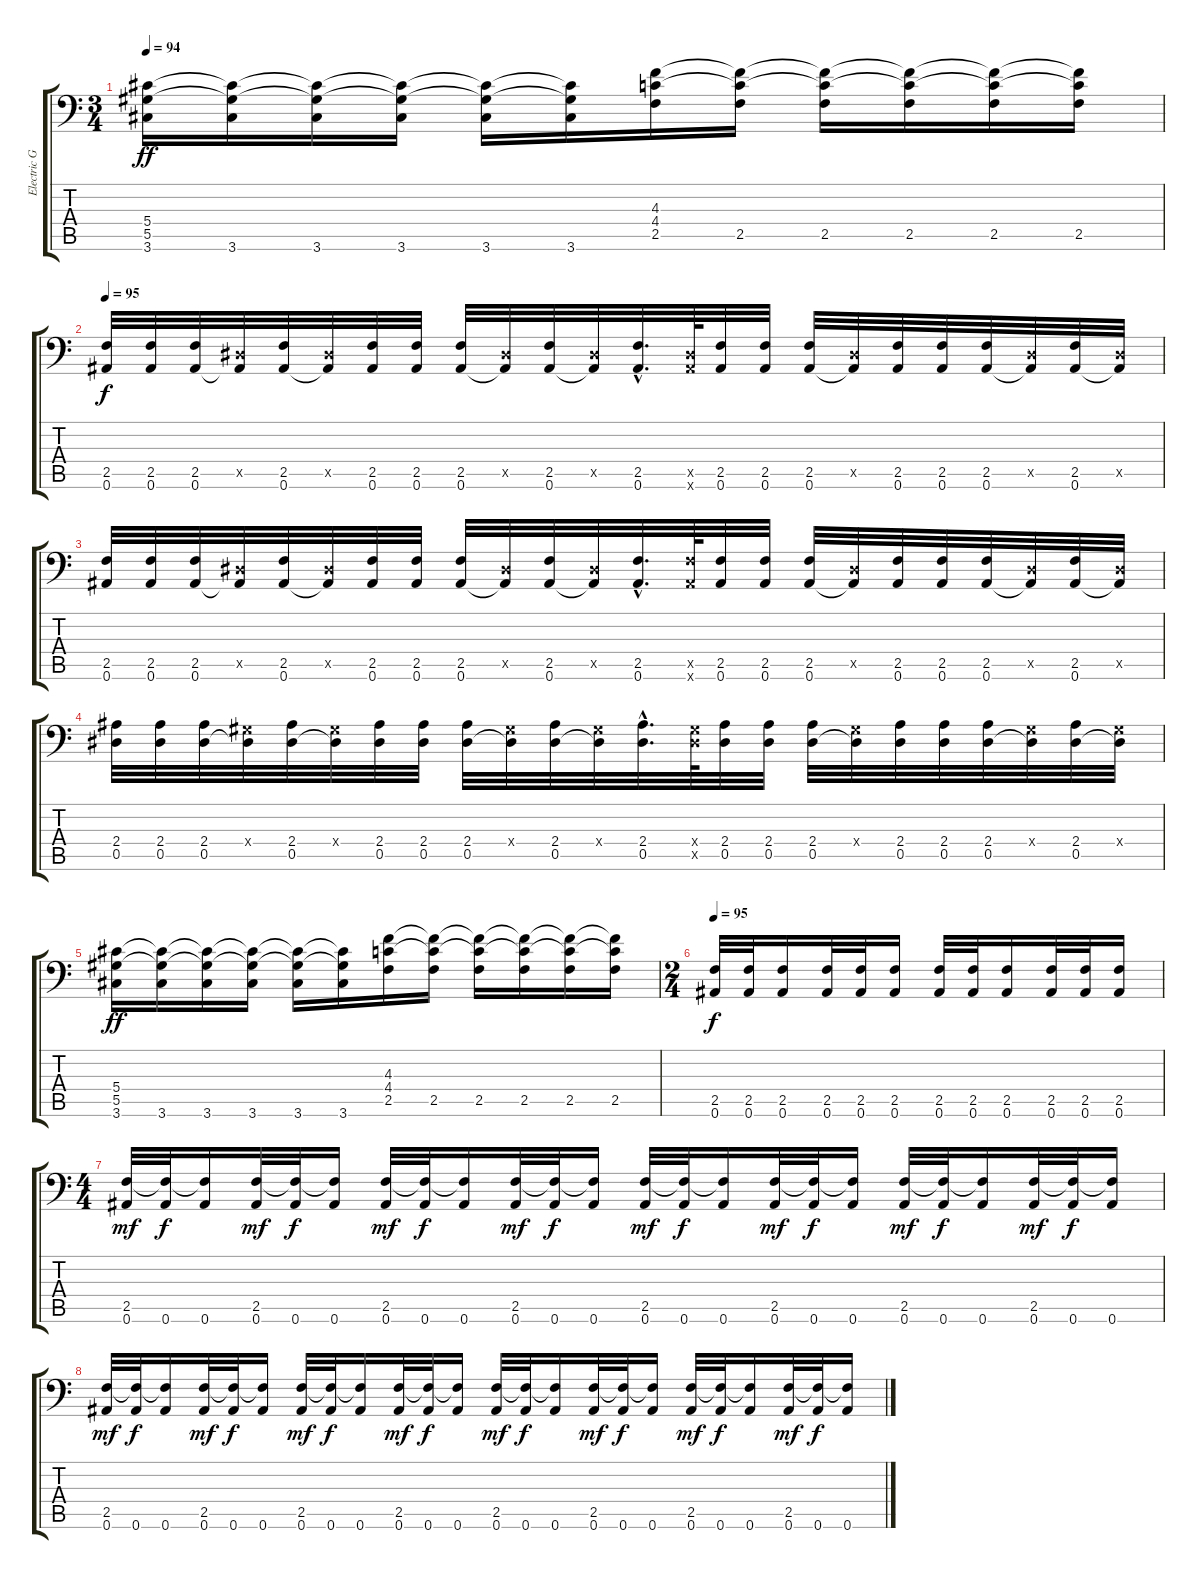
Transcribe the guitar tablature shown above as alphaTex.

\track ("Electric Guitar 3" "Electric G") {instrument distortionguitar}
\staff {score tabs}
\tuning (Bb3 F3 Db3 Ab2 Eb2 Bb1) {hide}
\ts (3 4)
\tempo 94
\clef f4
\ks c
(5.4 5.5 3.6).16{dy ff} (5.4{t} 5.5{t} 3.6).16 (5.4{t} 5.5{t} 3.6).16 (5.4{t} 5.5{t} 3.6).16 (5.4{t} 5.5{t} 3.6).16 (5.4{t} 5.5{t} 3.6).16 (4.3 4.4 2.5).16 (4.3{t} 4.4{t} 2.5).16 (4.3{t} 4.4{t} 2.5).16 (4.3{t} 4.4{t} 2.5).16 (4.3{t} 4.4{t} 2.5).16 (4.3{t} 4.4{t} 2.5).16 |
\tempo 95
(2.5 0.6).32{dy f} (2.5 0.6).32 (2.5 0.6).32 (0.5{x} 0.6{t}).32 (2.5 0.6).32 (0.5{x} 0.6{t}).32 (2.5 0.6).32 (2.5 0.6).32 (2.5 0.6).32 (0.5{x} 0.6{t}).32 (2.5 0.6).32 (0.5{x} 0.6{t}).32 (2.5{hac} 0.6{hac}).32{d} (0.5{x} 0.6{x}).64 (2.5 0.6).32 (2.5 0.6).32 (2.5 0.6).32 (0.5{x} 0.6{t}).32 (2.5 0.6).32 (2.5 0.6).32 (2.5 0.6).32 (0.5{x} 0.6{t}).32 (2.5 0.6).32 (0.5{x} 0.6{t}).32 |
(2.5 0.6).32 (2.5 0.6).32 (2.5 0.6).32 (0.5{x} 0.6{t}).32 (2.5 0.6).32 (0.5{x} 0.6{t}).32 (2.5 0.6).32 (2.5 0.6).32 (2.5 0.6).32 (0.5{x} 0.6{t}).32 (2.5 0.6).32 (0.5{x} 0.6{t}).32 (2.5{hac} 0.6{hac}).32{d} (2.5{x} 0.6{x}).64 (2.5 0.6).32 (2.5 0.6).32 (2.5 0.6).32 (0.5{x} 0.6{t}).32 (2.5 0.6).32 (2.5 0.6).32 (2.5 0.6).32 (0.5{x} 0.6{t}).32 (2.5 0.6).32 (0.5{x} 0.6{t}).32 |
(2.4 0.5).32 (2.4 0.5).32 (2.4 0.5).32 (0.4{x} 0.5{t}).32 (2.4 0.5).32 (0.4{x} 0.5{t}).32 (2.4 0.5).32 (2.4 0.5).32 (2.4 0.5).32 (0.4{x} 0.5{t}).32 (2.4 0.5).32 (0.4{x} 0.5{t}).32 (2.4{hac} 0.5{hac}).32{d} (0.4{x} 0.5{x}).64 (2.4 0.5).32 (2.4 0.5).32 (2.4 0.5).32 (0.4{x} 0.5{t}).32 (2.4 0.5).32 (2.4 0.5).32 (2.4 0.5).32 (0.4{x} 0.5{t}).32 (2.4 0.5).32 (0.4{x} 0.5{t}).32 |
(5.4 5.5 3.6).16{dy ff} (5.4{t} 5.5{t} 3.6).16 (5.4{t} 5.5{t} 3.6).16 (5.4{t} 5.5{t} 3.6).16 (5.4{t} 5.5{t} 3.6).16 (5.4{t} 5.5{t} 3.6).16 (4.3 4.4 2.5).16 (4.3{t} 4.4{t} 2.5).16 (4.3{t} 4.4{t} 2.5).16 (4.3{t} 4.4{t} 2.5).16 (4.3{t} 4.4{t} 2.5).16 (4.3{t} 4.4{t} 2.5).16 |
\ts (2 4)
\tempo 95
(2.5 0.6).32{dy f} (2.5 0.6).32 (2.5 0.6).16 (2.5 0.6).32 (2.5 0.6).32 (2.5 0.6).16 (2.5 0.6).32 (2.5 0.6).32 (2.5 0.6).16 (2.5 0.6).32 (2.5 0.6).32 (2.5 0.6).16 |
\ts (4 4)
(2.5 0.6).32{dy mf} (2.5{t} 0.6).32{dy f} (2.5{t} 0.6).16 (2.5 0.6).32{dy mf} (2.5{t} 0.6).32{dy f} (2.5{t} 0.6).16 (2.5 0.6).32{dy mf} (2.5{t} 0.6).32{dy f} (2.5{t} 0.6).16 (2.5 0.6).32{dy mf} (2.5{t} 0.6).32{dy f} (2.5{t} 0.6).16 (2.5 0.6).32{dy mf} (2.5{t} 0.6).32{dy f} (2.5{t} 0.6).16 (2.5 0.6).32{dy mf} (2.5{t} 0.6).32{dy f} (2.5{t} 0.6).16 (2.5 0.6).32{dy mf} (2.5{t} 0.6).32{dy f} (2.5{t} 0.6).16 (2.5 0.6).32{dy mf} (2.5{t} 0.6).32{dy f} (2.5{t} 0.6).16 |
(2.5 0.6).32{dy mf} (2.5{t} 0.6).32{dy f} (2.5{t} 0.6).16 (2.5 0.6).32{dy mf} (2.5{t} 0.6).32{dy f} (2.5{t} 0.6).16 (2.5 0.6).32{dy mf} (2.5{t} 0.6).32{dy f} (2.5{t} 0.6).16 (2.5 0.6).32{dy mf} (2.5{t} 0.6).32{dy f} (2.5{t} 0.6).16 (2.5 0.6).32{dy mf} (2.5{t} 0.6).32{dy f} (2.5{t} 0.6).16 (2.5 0.6).32{dy mf} (2.5{t} 0.6).32{dy f} (2.5{t} 0.6).16 (2.5 0.6).32{dy mf} (2.5{t} 0.6).32{dy f} (2.5{t} 0.6).16 (2.5 0.6).32{dy mf} (2.5{t} 0.6).32{dy f} (2.5{t} 0.6).16
